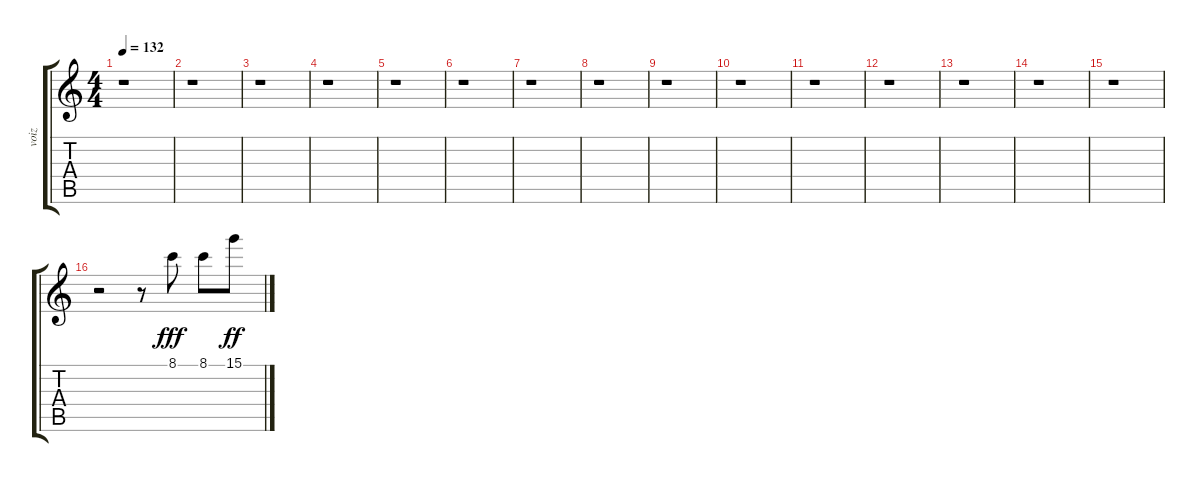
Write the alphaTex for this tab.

\track ("voiz" "voiz") {instrument overdrivenguitar}
\staff {score tabs}
\tuning (E4 B3 G3 D3 A2 E2) {hide}
\ts (4 4)
\tempo 132
\clef g2
\ks c
r.1{dy fff instrument overdrivenguitar} |
r.1 |
r.1 |
r.1 |
r.1 |
r.1 |
r.1 |
r.1 |
r.1 |
r.1 |
r.1 |
r.1 |
r.1 |
r.1 |
r.1 |
r.2 r.8 8.1.8 8.1.8 15.1.8{dy ff}
